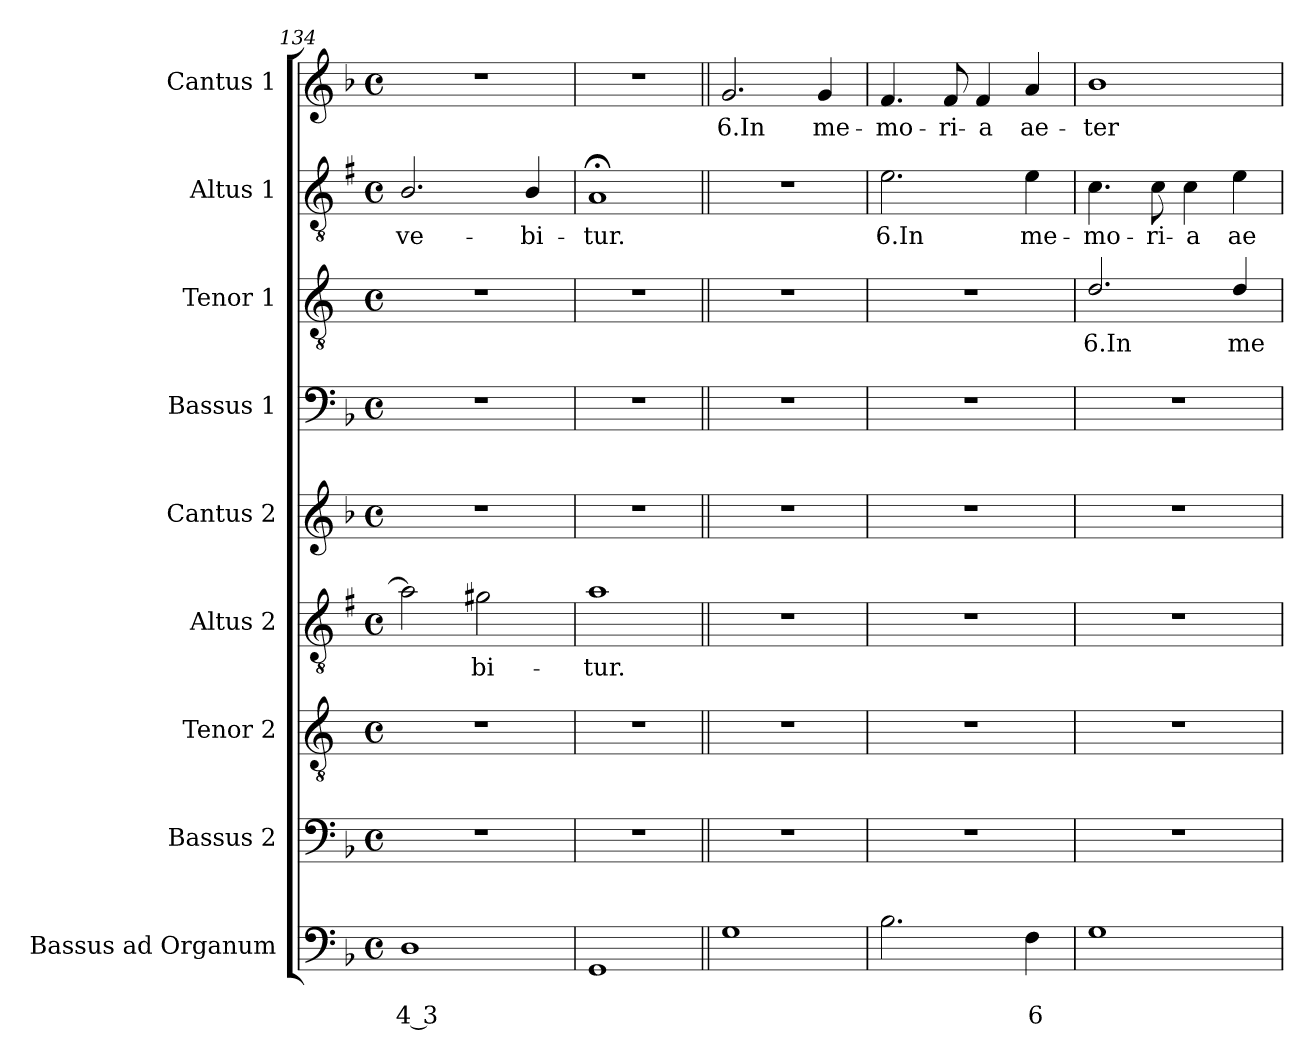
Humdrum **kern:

**kern	**text	**text	**kern	**kern	**kern	**text	**kern	**kern	**kern	**text	**kern	**text	**kern	**text
*part9	*part9	*part9	*part8	*part7	*part6	*part6	*part5	*part4	*part3	*part3	*part2	*part2	*part1	*part1
*staff9	*staff9	*staff9	*staff8	*staff7	*staff6	*staff6	*staff5	*staff4	*staff3	*staff3	*staff2	*staff2	*staff1	*staff1
*I"Bassus ad Organum	*	*	*I"Bassus 2	*I"Tenor 2	*I"Altus 2	*	*I"Cantus 2	*I"Bassus 1	*I"Tenor 1	*	*I"Altus 1	*	*I"Cantus 1	*
*I'Org	*	*	*I'B2	*I'T2	*I'A2	*	*I'C2	*I'B1	*I'T1	*	*I'A1	*	*I'C1	*
*clefF4	*	*	*clefF4	*clefGv2	*clefGv2	*	*clefG2	*clefF4	*clefGv2	*	*clefGv2	*	*clefG2	*
*	*	*	*	*ITrd4c7	*ITrd1c2	*	*	*	*ITrd4c7	*	*ITrd1c2	*	*	*
*k[b-]	*	*	*k[b-]	*k[b-]	*k[b-]	*	*k[b-]	*k[b-]	*k[b-]	*	*k[b-]	*	*k[b-]	*
*F:	*	*	*F:	*F:	*F:	*	*F:	*F:	*F:	*	*F:	*	*F:	*
*M4/4	*	*	*M4/4	*M4/4	*M4/4	*	*M4/4	*M4/4	*M4/4	*	*M4/4	*	*M4/4	*
*met(c)	*	*	*met(c)	*met(c)	*met(c)	*	*met(c)	*met(c)	*met(c)	*	*met(c)	*	*met(c)	*
=134	=134	=134	=134	=134	=134	=134	=134	=134	=134	=134	=134	=134	=134	=134
!	!	!LO:LY:b	!	!	!	!	!	!	!	!	!	!LO:LY:b	!	!
1D	.	4 3	1r	1r	2g\]	.	1r	1r	1r	.	2.A/	-ve-	1r	.
!	!	!	!	!	!	!LO:LY:b	!	!	!	!	!	!	!	!
.	.	.	.	.	2f#X\	-bi-	.	.	.	.	.	.	.	.
!	!	!	!	!	!	!	!	!	!	!	!	!LO:LY:b	!	!
.	.	.	.	.	.	.	.	.	.	.	4A/	-bi-	.	.
=135	=135	=135	=135	=135	=135	=135	=135	=135	=135	=135	=135	=135	=135	=135
!	!	!	!	!	!	!LO:LY:b	!	!	!	!	!	!LO:LY:b	!	!
1GG	.	.	1r	1r	1g	-tur.	1r	1r	1r	.	1G;<	-tur.	1r	.
!!LO:LB:g=z
=136||	=136||	=136||	=136||	=136||	=136||	=136||	=136||	=136||	=136||	=136||	=136||	=136||	=136||	=136||
!	!	!	!	!	!	!	!	!	!	!	!	!	!	!LO:LY:b
1G	.	.	1r	1r	1r	.	1r	1r	1r	.	1r	.	2.g/	6.In
!	!	!	!	!	!	!	!	!	!	!	!	!	!	!LO:LY:b
.	.	.	.	.	.	.	.	.	.	.	.	.	4g/	me-
=137	=137	=137	=137	=137	=137	=137	=137	=137	=137	=137	=137	=137	=137	=137
!	!	!	!	!	!	!	!	!	!	!	!	!LO:LY:b	!	!LO:LY:b
2.B-\	.	.	1r	1r	1r	.	1r	1r	1r	.	2.d\	6.In	4.f/	-mo-
!	!	!	!	!	!	!	!	!	!	!	!	!	!	!LO:LY:b
.	.	.	.	.	.	.	.	.	.	.	.	.	8f/	-ri-
!	!	!	!	!	!	!	!	!	!	!	!	!	!	!LO:LY:b
.	.	.	.	.	.	.	.	.	.	.	.	.	4f/	-a
!	!	!LO:LY:b	!	!	!	!	!	!	!	!	!	!LO:LY:b	!	!LO:LY:b
4F\	.	6	.	.	.	.	.	.	.	.	4d\	me-	4a/	ae-
=138	=138	=138	=138	=138	=138	=138	=138	=138	=138	=138	=138	=138	=138	=138
!	!	!	!	!	!	!	!	!	!	!LO:LY:b	!	!LO:LY:b	!	!LO:LY:b
1G	.	.	1r	1r	1r	.	1r	1r	2.G/	6.In	4.B-\	-mo-	1b-	-ter-
!	!	!	!	!	!	!	!	!	!	!	!	!LO:LY:b	!	!
.	.	.	.	.	.	.	.	.	.	.	8B-\	-ri-	.	.
!	!	!	!	!	!	!	!	!	!	!	!	!LO:LY:b	!	!
.	.	.	.	.	.	.	.	.	.	.	4B-\	-a	.	.
!	!	!	!	!	!	!	!	!	!	!LO:LY:b	!	!LO:LY:b	!	!
.	.	.	.	.	.	.	.	.	4G/	me-	4d\	ae-	.	.
=	=	=	=	=	=	=	=	=	=	=	=	=	=	=
*-	*-	*-	*-	*-	*-	*-	*-	*-	*-	*-	*-	*-	*-	*-
